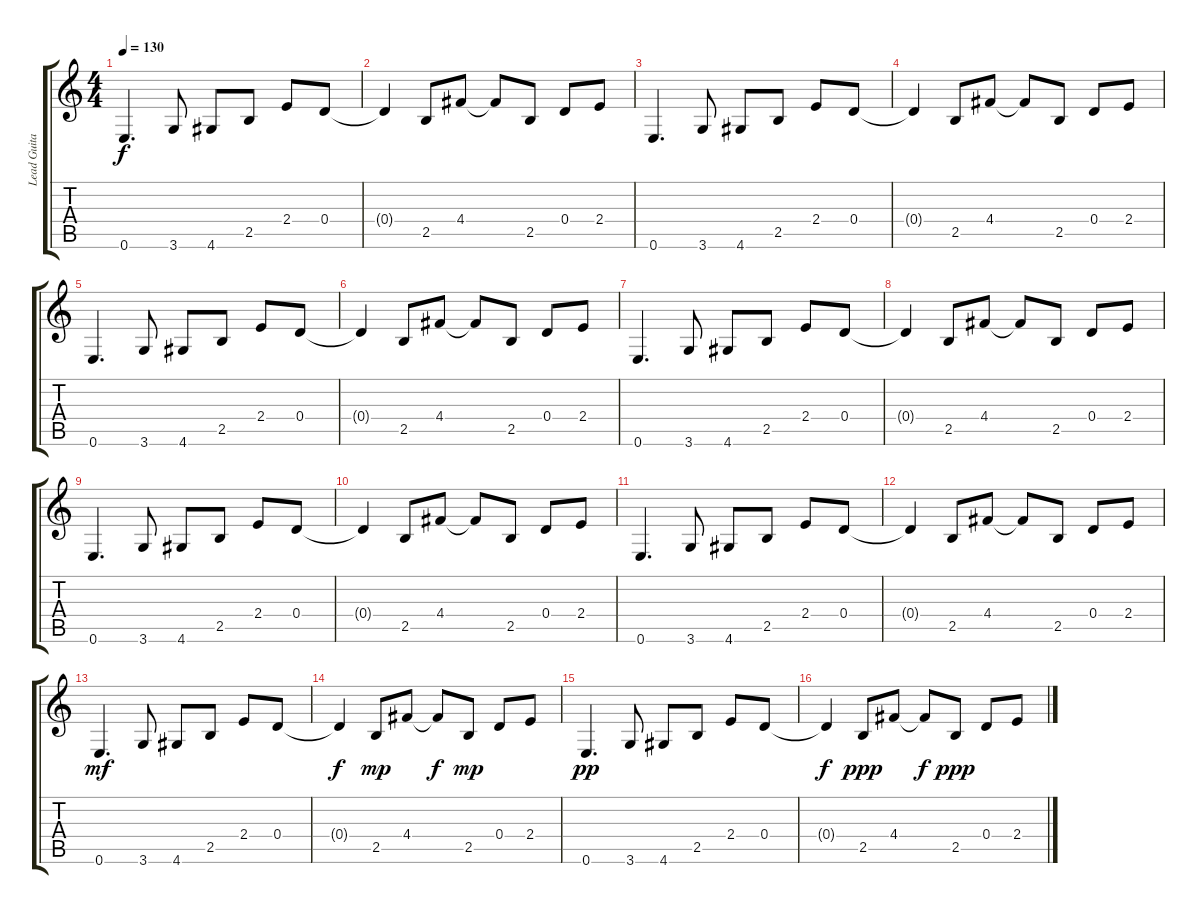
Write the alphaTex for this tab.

\track ("Lead Guitar" "Lead Guita") {solo instrument distortionguitar}
\staff {score tabs}
\tuning (E4 B3 G3 D3 A2 E2) {hide}
\ts (4 4)
\tempo 130
\clef g2
\ks c
0.6.4{d dy f} 3.6.8 4.6.8 2.5.8 2.4.8 0.4.8 |
0.4{t}.4 2.5.8 4.4.8 4.4{t}.8 2.5.8 0.4.8 2.4.8 |
0.6.4{d} 3.6.8 4.6.8 2.5.8 2.4.8 0.4.8 |
0.4{t}.4 2.5.8 4.4.8 4.4{t}.8 2.5.8 0.4.8 2.4.8 |
0.6.4{d} 3.6.8 4.6.8 2.5.8 2.4.8 0.4.8 |
0.4{t}.4 2.5.8 4.4.8 4.4{t}.8 2.5.8 0.4.8 2.4.8 |
0.6.4{d} 3.6.8 4.6.8 2.5.8 2.4.8 0.4.8 |
0.4{t}.4 2.5.8 4.4.8 4.4{t}.8 2.5.8 0.4.8 2.4.8 |
0.6.4{d} 3.6.8 4.6.8 2.5.8 2.4.8 0.4.8 |
0.4{t}.4 2.5.8 4.4.8 4.4{t}.8 2.5.8 0.4.8 2.4.8 |
0.6.4{d} 3.6.8 4.6.8 2.5.8 2.4.8 0.4.8 |
0.4{t}.4 2.5.8 4.4.8 4.4{t}.8 2.5.8 0.4.8 2.4.8 |
0.6.4{d dy mf} 3.6.8 4.6.8 2.5.8 2.4.8 0.4.8 |
0.4{t}.4{dy f} 2.5.8{dy mp} 4.4.8 4.4{t}.8{dy f} 2.5.8{dy mp} 0.4.8 2.4.8 |
0.6.4{d dy pp} 3.6.8 4.6.8 2.5.8 2.4.8 0.4.8 |
0.4{t}.4{dy f} 2.5.8{dy ppp} 4.4.8 4.4{t}.8{dy f} 2.5.8{dy ppp} 0.4.8 2.4.8
